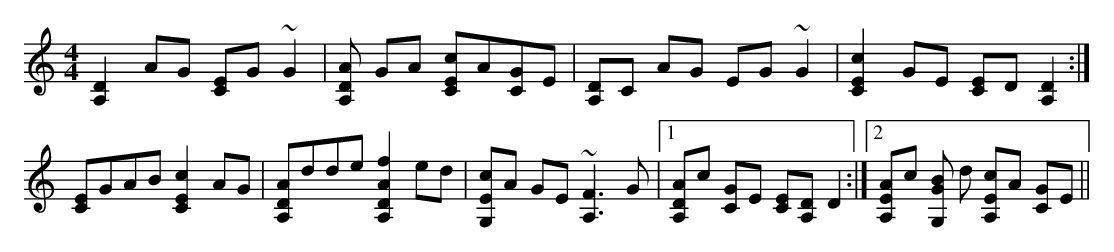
X:1
M:4/4
K:Ddor
[A,2D2 ] AG [CE]G ~G2|[A,D A2] GA [CEc]A[CG]E|[A,D2]C AG EG ~G2|[C2E2c2] GE [CE]D[A,2 D2]:|
[CE]GAB [C2E2c2] AG|[A,DA]dde [A,2D2A2f2] ed|[G,E c]A GE ~[A,3F3] G|1 [A,DA]c [CG]E [C E][DA,] D2:|2 [A,EA]c [G,G B] d [A,E c]A [CG]E||
